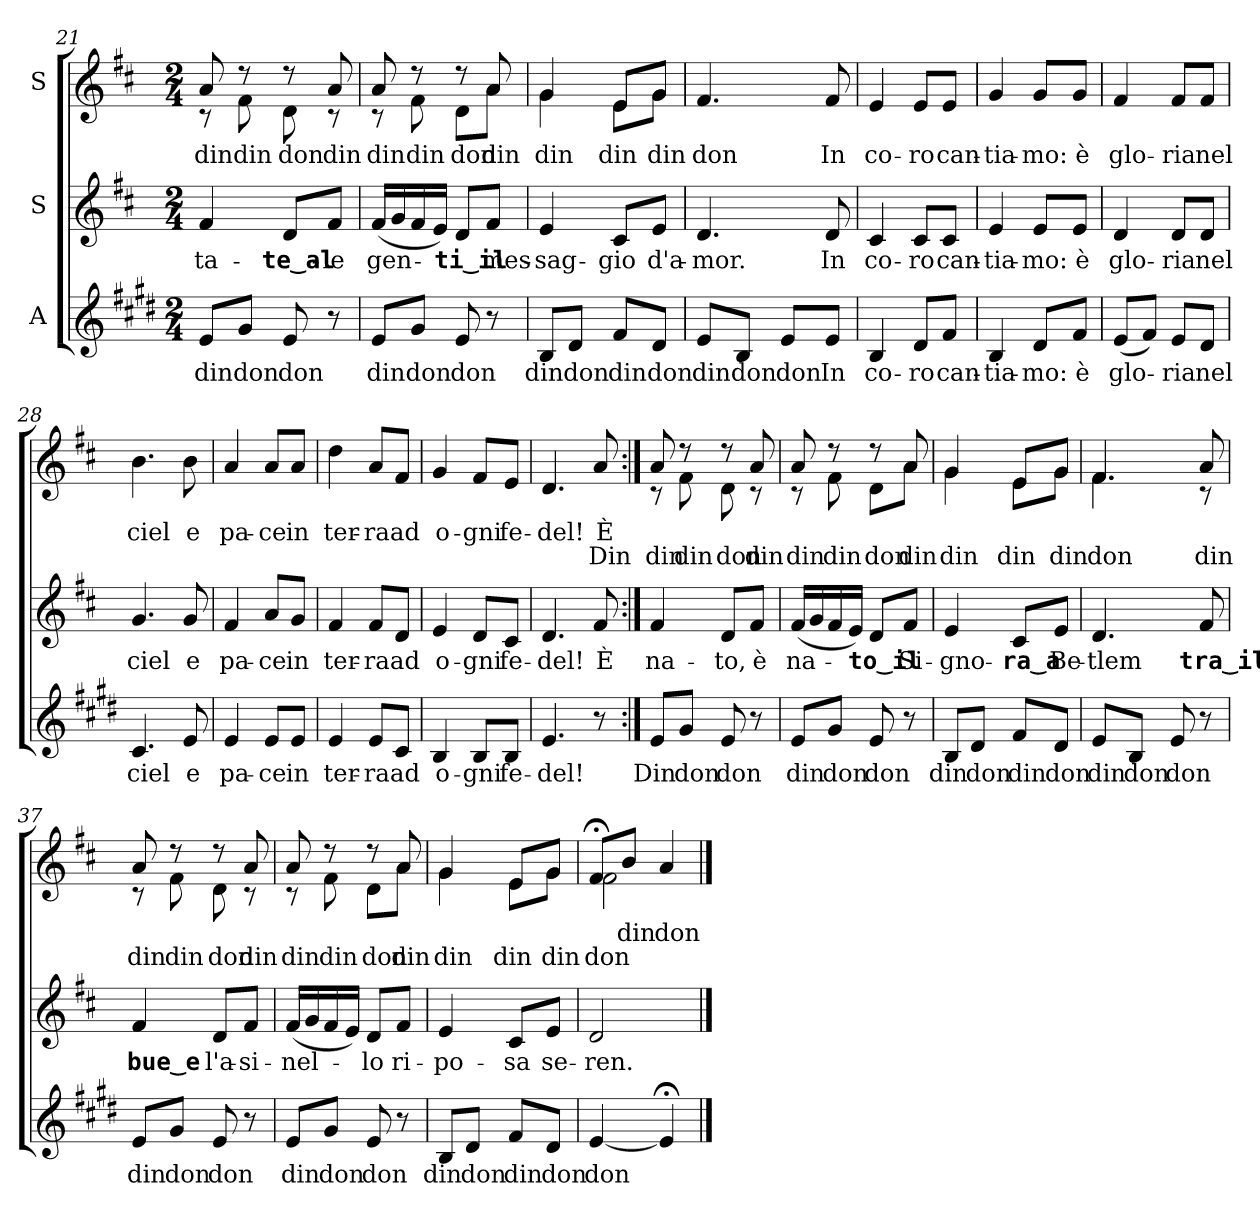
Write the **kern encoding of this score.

**kern	**text	**kern	**text	**kern	**text	**text
*part3	*part3	*part2	*part2	*part1	*part1	*part1
*staff3	*staff3	*staff2	*staff2	*staff1	*staff1	*staff1
*I"A	*	*I"S	*	*I"S	*	*
*clefG2	*	*clefG2	*	*clefG2	*	*
*ITrd1c2	*	*	*	*	*	*
*k[f#c#]	*	*k[f#c#]	*	*k[f#c#]	*	*
*D:	*	*D:	*	*D:	*	*
*M2/4	*	*M2/4	*	*M2/4	*	*
=21	=21	=21	=21	=21	=21	=21
!	!LO:LY:b	!	!LO:LY:b	!	!LO:LY:b	!
*	*	*	*	*^	*	*
8d/L	din	4f#/	-ta-	8a/	8rc	din	.
!	!LO:LY:b	!	!	!	!	!LO:LY:b	!
8f#/J	don	.	.	8r	8f#\	din	.
!	!LO:LY:b	!	!LO:LY:b	!	!	!LO:LY:b	!
8d/	don	8d/L	-te‿al-	8r	8d\	don	.
!	!	!	!LO:LY:b	!	!	!LO:LY:b	!
8r	.	8f#/J	-le	8a/	8rc	din	.
=22	=22	=22	=22	=22	=22	=22	=22
!	!LO:LY:b	!	!LO:LY:b	!	!	!LO:LY:b	!
8d/L	din	(<16f#/LL	gen-	8a/	8rc	din	.
.	.	16g/	.	.	.	.	.
!	!LO:LY:b	!	!	!	!	!LO:LY:b	!
8f#/J	don	16f#/	.	8r	8f#\	din	.
.	.	16e/JJ)	.	.	.	.	.
!	!LO:LY:b	!	!LO:LY:b	!	!	!LO:LY:b	!
8d/	don	8d/L	-ti‿il	8r	8d\L	don	.
!	!	!	!LO:LY:b	!	!	!LO:LY:b	!
8r	.	8f#/J	mes-	8a/	8a\J	din	.
=23	=23	=23	=23	=23	=23	=23	=23
!	!LO:LY:b	!	!LO:LY:b	!	!	!LO:LY:b	!
8A/L	din	4e/	-sag-	4g/	4g\	din	.
!	!LO:LY:b	!	!	!	!	!	!
8c#/J	don	.	.	.	.	.	.
!	!LO:LY:b	!	!LO:LY:b	!	!	!LO:LY:b	!
8e/L	din	8c#/L	-gio	8e/L	8e\L	din	.
!	!LO:LY:b	!	!LO:LY:b	!	!	!LO:LY:b	!
8c#/J	don	8e/J	d'a-	8g/J	8g\J	din	.
=24	=24	=24	=24	=24	=24	=24	=24
!	!LO:LY:b	!	!LO:LY:b	!	!	!LO:LY:b	!
*	*	*	*	*v	*v	*	*
8d/L	din	4.d/	-mor.	4.f#/	don	.
!	!LO:LY:b	!	!	!	!	!
8A/J	don	.	.	.	.	.
!	!LO:LY:b	!	!	!	!	!
8d/L	don	.	.	.	.	.
!	!LO:LY:b	!	!LO:LY:b	!	!LO:LY:b	!
8d/J	In	8d/	In	8f#/	In	.
!!LO:LB:g=z
=25	=25	=25	=25	=25	=25	=25
!	!LO:LY:b	!	!LO:LY:b	!	!LO:LY:b	!
4A/	co-	4c#/	co-	4e/	co-	.
!	!LO:LY:b	!	!LO:LY:b	!	!LO:LY:b	!
8c#/L	-ro	8c#/L	-ro	8e/L	-ro	.
!	!LO:LY:b	!	!LO:LY:b	!	!LO:LY:b	!
8e/J	can-	8c#/J	can-	8e/J	can-	.
=26	=26	=26	=26	=26	=26	=26
!	!LO:LY:b	!	!LO:LY:b	!	!LO:LY:b	!
4A/	-tia-	4e/	-tia-	4g/	-tia-	.
!	!LO:LY:b	!	!LO:LY:b	!	!LO:LY:b	!
8c#/L	-mo:	8e/L	-mo:	8g/L	-mo:	.
!	!LO:LY:b	!	!LO:LY:b	!	!LO:LY:b	!
8e/J	è	8e/J	è	8g/J	è	.
=27	=27	=27	=27	=27	=27	=27
!	!LO:LY:b	!	!LO:LY:b	!	!LO:LY:b	!
(<8d/L	glo-	4d/	glo-	4f#/	glo-	.
8e/J)	.	.	.	.	.	.
!	!LO:LY:b	!	!LO:LY:b	!	!LO:LY:b	!
8d/L	-ria	8d/L	-ria	8f#/L	-ria	.
!	!LO:LY:b	!	!LO:LY:b	!	!LO:LY:b	!
8c#/J	nel	8d/J	nel	8f#/J	nel	.
=28	=28	=28	=28	=28	=28	=28
!	!LO:LY:b	!	!LO:LY:b	!	!LO:LY:b	!
4.B/	ciel	4.g/	ciel	4.b\	ciel	.
!	!LO:LY:b	!	!LO:LY:b	!	!LO:LY:b	!
8d/	e	8g/	e	8b\	e	.
=29	=29	=29	=29	=29	=29	=29
!	!LO:LY:b	!	!LO:LY:b	!	!LO:LY:b	!
4d/	pa-	4f#/	pa-	4a/	pa-	.
!	!LO:LY:b	!	!LO:LY:b	!	!LO:LY:b	!
8d/L	-ce	8a/L	-ce	8a/L	-ce	.
!	!LO:LY:b	!	!LO:LY:b	!	!LO:LY:b	!
8d/J	in	8g/J	in	8a/J	in	.
!!LO:PB:g=z
=30	=30	=30	=30	=30	=30	=30
!	!LO:LY:b	!	!LO:LY:b	!	!LO:LY:b	!
4d/	ter-	4f#/	ter-	4dd\	ter-	.
!	!LO:LY:b	!	!LO:LY:b	!	!LO:LY:b	!
8d/L	-ra	8f#/L	-ra	8a/L	-ra	.
!	!LO:LY:b	!	!LO:LY:b	!	!LO:LY:b	!
8B/J	ad	8d/J	ad	8f#/J	ad	.
=31	=31	=31	=31	=31	=31	=31
!	!LO:LY:b	!	!LO:LY:b	!	!LO:LY:b	!
4A/	o-	4e/	o-	4g/	o-	.
!	!LO:LY:b	!	!LO:LY:b	!	!LO:LY:b	!
8A/L	-gni	8d/L	-gni	8f#/L	-gni	.
!	!LO:LY:b	!	!LO:LY:b	!	!LO:LY:b	!
8A/J	fe-	8c#/J	fe-	8e/J	fe-	.
=32	=32	=32	=32	=32	=32	=32
!	!LO:LY:b	!	!LO:LY:b	!	!LO:LY:b	!
4.d/	-del!	4.d/	-del!	4.d/	-del!	.
!	!	!	!LO:LY:b	!	!LO:LY:b	!LO:LY:b
8r	.	8f#/	È	8a/	È	Din
=33:|!	=33:|!	=33:|!	=33:|!	=33:|!	=33:|!	=33:|!
!	!LO:LY:b	!	!LO:LY:b	!	!	!LO:LY:b
*	*	*	*	*^	*	*
8d/L	Din	4f#/	na-	8a/	8rc	.	din
!	!LO:LY:b	!	!	!	!	!	!LO:LY:b
8f#/J	don	.	.	8r	8f#\	.	din
!	!LO:LY:b	!	!LO:LY:b	!	!	!	!LO:LY:b
8d/	don	8d/L	-to,	8r	8d\	.	don
!	!	!	!LO:LY:b	!	!	!	!LO:LY:b
8r	.	8f#/J	è	8a/	8rc	.	din
=34	=34	=34	=34	=34	=34	=34	=34
!	!LO:LY:b	!	!LO:LY:b	!	!	!	!LO:LY:b
8d/L	din	(<16f#/LL	na-	8a/	8rc	.	din
.	.	16g/	.	.	.	.	.
!	!LO:LY:b	!	!	!	!	!	!LO:LY:b
8f#/J	don	16f#/	.	8r	8f#\	.	din
.	.	16e/JJ)	.	.	.	.	.
!	!LO:LY:b	!	!LO:LY:b	!	!	!	!LO:LY:b
8d/	don	8d/L	-to‿il	8r	8d\L	.	don
!	!	!	!LO:LY:b	!	!	!	!LO:LY:b
8r	.	8f#/J	Si-	8a/	8a\J	.	din
!!LO:LB:g=z	!!
=35	=35	=35	=35	=35	=35	=35	=35
!	!LO:LY:b	!	!LO:LY:b	!	!	!	!LO:LY:b
8A/L	din	4e/	-gno-	4g/	4g\	.	din
!	!LO:LY:b	!	!	!	!	!	!
8c#/J	don	.	.	.	.	.	.
!	!LO:LY:b	!	!LO:LY:b	!	!	!	!LO:LY:b
8e/L	din	8c#/L	-ra‿a	8e/L	8e\L	.	din
!	!LO:LY:b	!	!LO:LY:b	!	!	!	!LO:LY:b
8c#/J	don	8e/J	Be-	8g/J	8g\J	.	din
=36	=36	=36	=36	=36	=36	=36	=36
!	!LO:LY:b	!	!LO:LY:b	!	!	!	!LO:LY:b
8d/L	din	4.d/	-tlem	4.f#/	4.f#\	.	don
!	!LO:LY:b	!	!	!	!	!	!
8A/J	don	.	.	.	.	.	.
!	!LO:LY:b	!	!	!	!	!	!
8d/	don	.	.	.	.	.	.
!	!	!	!LO:LY:b	!	!	!	!LO:LY:b
8r	.	8f#/	tra‿il	8a/	8rc	.	din
=37	=37	=37	=37	=37	=37	=37	=37
!	!LO:LY:b	!	!LO:LY:b	!	!	!	!LO:LY:b
8d/L	din	4f#/	bue‿e	8a/	8rc	.	din
!	!LO:LY:b	!	!	!	!	!	!LO:LY:b
8f#/J	don	.	.	8r	8f#\	.	din
!	!LO:LY:b	!	!LO:LY:b	!	!	!	!LO:LY:b
8d/	don	8d/L	l'a-	8r	8d\	.	don
!	!	!	!LO:LY:b	!	!	!	!LO:LY:b
8r	.	8f#/J	-si-	8a/	8rc	.	din
=38	=38	=38	=38	=38	=38	=38	=38
!	!LO:LY:b	!	!LO:LY:b	!	!	!	!LO:LY:b
8d/L	din	(<16f#/LL	-nel-	8a/	8rc	.	din
.	.	16g/	.	.	.	.	.
!	!LO:LY:b	!	!	!	!	!	!LO:LY:b
8f#/J	don	16f#/	.	8rcc	8f#\	.	din
.	.	16e/JJ)	.	.	.	.	.
!	!LO:LY:b	!	!LO:LY:b	!	!	!	!LO:LY:b
8d/	don	8d/L	-lo	8r	8d\L	.	don
!	!	!	!LO:LY:b	!	!	!	!LO:LY:b
8r	.	8f#/J	ri-	8a/	8a\J	.	din
=39	=39	=39	=39	=39	=39	=39	=39
!	!LO:LY:b	!	!LO:LY:b	!	!	!	!LO:LY:b
8A/L	din	4e/	-po-	4g/	4g\	.	din
!	!LO:LY:b	!	!	!	!	!	!
8c#/J	don	.	.	.	.	.	.
!	!LO:LY:b	!	!LO:LY:b	!	!	!	!LO:LY:b
8e/L	din	8c#/L	-sa	8e/L	8e\L	.	din
!	!LO:LY:b	!	!LO:LY:b	!	!	!	!LO:LY:b
8c#/J	don	8e/J	se-	8g/J	8g\J	.	din
=40	=40	=40	=40	=40	=40	=40	=40
!	!LO:LY:b	!	!LO:LY:b	!	!	!	!LO:LY:b
[4d/	don	2d/	-ren.	8f#;/L	2f#\	.	don
!	!	!	!	!	!	!LO:LY:b	!
.	.	.	.	8b/J	.	din	.
!	!	!	!	!	!	!LO:LY:b	!
4d;/]	.	.	.	4a/	.	don	.
*	*	*	*	*v	*v	*	*
==	==	==	==	==	==	==
*-	*-	*-	*-	*-	*-	*-
